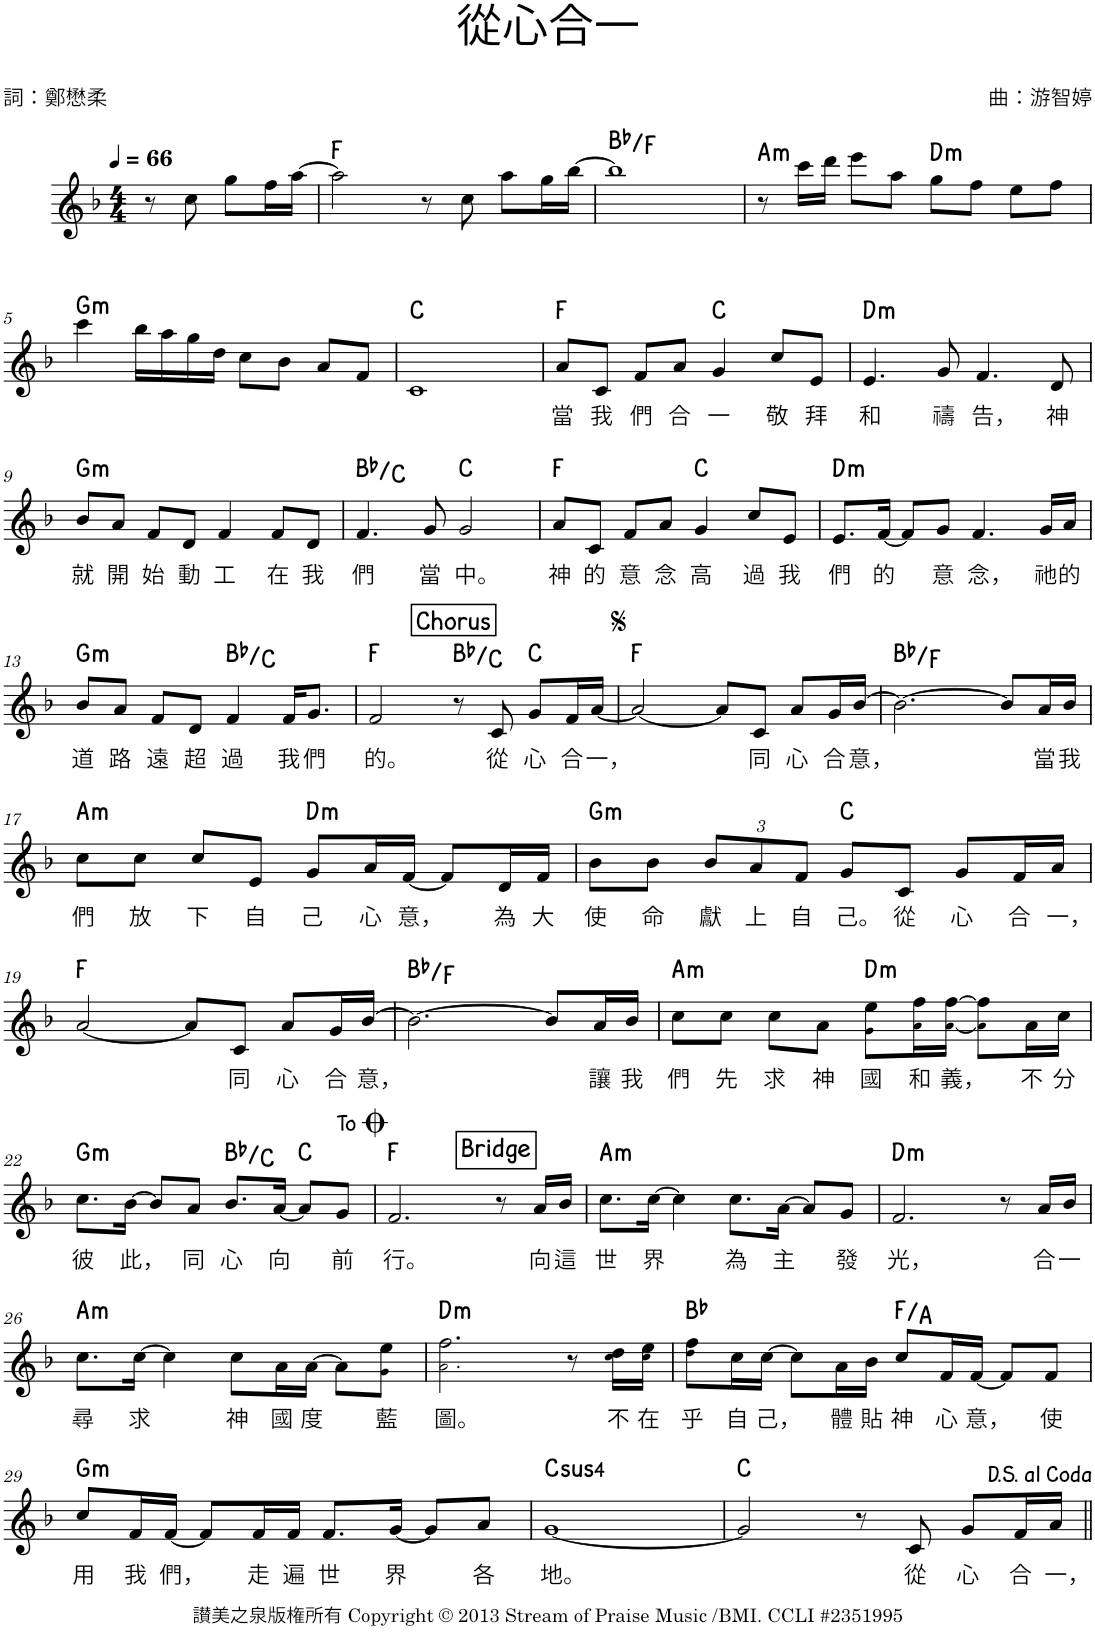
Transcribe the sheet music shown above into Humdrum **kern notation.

**kern	**text	**harte
*part1	*part1	*part1
*staff1	*staff1	*
*I"Piano	*	*
*I'Pno.	*	*
*clefG2	*	*
*k[b-]	*	*
*M4/4	*	*
*MM66	*	*
=1	=1	=1
8r	.	.
8cc\	.	.
8gg\L	.	.
16ff\L	.	.
[16aa\JJ	.	.
=2	=2	=2
2aa\]	.	F:maj
8r	.	.
8cc\	.	.
8aa\L	.	.
16gg\L	.	.
[16bb-\JJ	.	.
=3	=3	=3
1bb-]	.	Bb:maj/5
=4	=4	=4
!	!	!LO:H:kt=m
8r	.	A:min
16ccc\LL	.	.
16ddd\JJ	.	.
8eee\L	.	.
8aa\J	.	.
!	!	!LO:H:kt=m
8gg\L	.	D:min
8ff\J	.	.
8ee\L	.	.
8ff\J	.	.
!!LO:LB:g=z
=5	=5	=5
!	!	!LO:H:kt=m
4ccc\	.	G:min
16bb-\LL	.	.
16aa\	.	.
16gg\	.	.
16dd\JJ	.	.
8cc\L	.	.
8b-\J	.	.
8a/L	.	.
8f/J	.	.
=6	=6	=6
1c	.	C:maj
=7	=7	=7
!	!LO:LY:b	!
8a/L	當	F:maj
!	!LO:LY:b	!
8c/J	我	.
!	!LO:LY:b	!
8f/L	們	.
!	!LO:LY:b	!
8a/J	合	.
!	!LO:LY:b	!
4g/	一	C:maj
!	!LO:LY:b	!
8cc/L	敬	.
!	!LO:LY:b	!
8e/J	拜	.
=8	=8	=8
!	!LO:LY:b	!LO:H:kt=m
4.e/	和	D:min
!	!LO:LY:b	!
8g/	禱	.
!	!LO:LY:b	!
4.f/	告，	.
!	!LO:LY:b	!
8d/	神	.
!!LO:LB:g=z
=9	=9	=9
!	!LO:LY:b	!LO:H:kt=m
8b-/L	就	G:min
!	!LO:LY:b	!
8a/J	開	.
!	!LO:LY:b	!
8f/L	始	.
!	!LO:LY:b	!
8d/J	動	.
!	!LO:LY:b	!
4f/	工	.
!	!LO:LY:b	!
8f/L	在	.
!	!LO:LY:b	!
8d/J	我	.
=10	=10	=10
!	!LO:LY:b	!
4.f/	們	Bb:maj/2
!	!LO:LY:b	!
8g/	當	.
!	!LO:LY:b	!
2g/	中。	C:maj
=11	=11	=11
!	!LO:LY:b	!
8a/L	神	F:maj
!	!LO:LY:b	!
8c/J	的	.
!	!LO:LY:b	!
8f/L	意	.
!	!LO:LY:b	!
8a/J	念	.
!	!LO:LY:b	!
4g/	高	C:maj
!	!LO:LY:b	!
8cc/L	過	.
!	!LO:LY:b	!
8e/J	我	.
=12	=12	=12
!	!LO:LY:b	!LO:H:kt=m
8.e/L	們	D:min
!	!LO:LY:b	!
[16f/Jk	的	.
8f/L]	.	.
!	!LO:LY:b	!
8g/J	意	.
!	!LO:LY:b	!
4.f/	念，	.
!	!LO:LY:b	!
16g/LL	祂	.
!	!LO:LY:b	!
16a/JJ	的	.
!!LO:LB:g=z
=13	=13	=13
!	!LO:LY:b	!LO:H:kt=m
8b-/L	道	G:min
!	!LO:LY:b	!
8a/J	路	.
!	!LO:LY:b	!
8f/L	遠	.
!	!LO:LY:b	!
8d/J	超	.
!	!LO:LY:b	!
4f/	過	Bb:maj/2
!	!LO:LY:b	!
16f/KL	我	.
!	!LO:LY:b	!
8.g/J	們	.
!!LO:REH:place=s1:a:B:cj:fs=14:t=Chorus:qo=2
=14	=14	=14
!	!LO:LY:b	!
2f/	的。	F:maj
8r	.	Bb:maj/2
!	!LO:LY:b	!
8c/	從	.
!	!LO:LY:b	!
8g/L	心	C:maj
!	!LO:LY:b	!
16f/L	合	.
!	!LO:LY:b	!
[16a/JJ	一，	.
=15	=15	=15
2a/_	.	F:maj
8a/L]	.	.
!	!LO:LY:b	!
8c/J	同	.
!	!LO:LY:b	!
8a/L	心	.
!	!LO:LY:b	!
16g/L	合	.
!	!LO:LY:b	!
[16b-/JJ	意，	.
=16	=16	=16
2.b-\_	.	Bb:maj/5
8b-/L]	.	.
!	!LO:LY:b	!
16a/L	當	.
!	!LO:LY:b	!
16b-/JJ	我	.
!!LO:LB:g=z
=17	=17	=17
!	!LO:LY:b	!LO:H:kt=m
8cc\L	們	A:min
!	!LO:LY:b	!
8cc\J	放	.
!	!LO:LY:b	!
8cc/L	下	.
!	!LO:LY:b	!
8e/J	自	.
!	!LO:LY:b	!LO:H:kt=m
8g/L	己	D:min
!	!LO:LY:b	!
16a/L	心	.
!	!LO:LY:b	!
[16f/JJ	意，	.
8f/L]	.	.
!	!LO:LY:b	!
16d/L	為	.
!	!LO:LY:b	!
16f/JJ	大	.
=18	=18	=18
!	!LO:LY:b	!LO:H:kt=m
8b-\L	使	G:min
!	!LO:LY:b	!
8b-\J	命	.
*Xbrackettup	*	*
!	!LO:LY:b	!
12b-/L	獻	.
!	!LO:LY:b	!
12a/	上	.
!	!LO:LY:b	!
12f/J	自	.
!	!LO:LY:b	!
8g/L	己。	C:maj
!	!LO:LY:b	!
8c/J	從	.
!	!LO:LY:b	!
8g/L	心	.
!	!LO:LY:b	!
16f/L	合	.
!	!LO:LY:b	!
16a/JJ	一，	.
!!LO:LB:g=z
=19	=19	=19
[2a/	.	F:maj
8a/L]	.	.
!	!LO:LY:b	!
8c/J	同	.
!	!LO:LY:b	!
8a/L	心	.
!	!LO:LY:b	!
16g/L	合	.
!	!LO:LY:b	!
[16b-/JJ	意，	.
=20	=20	=20
2.b-\_	.	Bb:maj/5
8b-/L]	.	.
!	!LO:LY:b	!
16a/L	讓	.
!	!LO:LY:b	!
16b-/JJ	我	.
=21	=21	=21
!	!LO:LY:b	!LO:H:kt=m
8cc\L	們	A:min
!	!LO:LY:b	!
8cc\J	先	.
!	!LO:LY:b	!
8cc\L	求	.
!	!LO:LY:b	!
8a\J	神	.
!	!LO:LY:b	!LO:H:kt=m
8g!\ 8ee\L	國	D:min
!	!LO:LY:b	!
16a!\ 16ff\L	和	.
!	!LO:LY:b	!
[16a!\ [16ff\JJ	義，	.
8a!\] 8ff\]L	.	.
!	!LO:LY:b	!
16a\L	不	.
!	!LO:LY:b	!
16cc\JJ	分	.
!!LO:LB:g=z
=22	=22	=22
!	!LO:LY:b	!LO:H:kt=m
8.cc\L	彼	G:min
!	!LO:LY:b	!
[16b-\Jk	此，	.
8b-/L]	.	.
!	!LO:LY:b	!
8a/J	同	.
!	!LO:LY:b	!
8.b-/L	心	Bb:maj/2
!	!LO:LY:b	!
[16a/Jk	向	.
8a/L]	.	C:maj
!	!LO:LY:b	!
8g/J	前	.
!LO:TX:a:t=To	!	!
!!LO:REH:place=s1:a:B:cj:fs=14:t=Bridge:qo=3
=23	=23	=23
!	!LO:LY:b	!
2.f/	行。	F:maj
8r	.	.
!	!LO:LY:b	!
16a/LL	向	.
!	!LO:LY:b	!
16b-/JJ	這	.
=24	=24	=24
!	!LO:LY:b	!LO:H:kt=m
8.cc\L	世	A:min
!	!LO:LY:b	!
[16cc\Jk	界	.
4cc\]	.	.
!	!LO:LY:b	!
8.cc\L	為	.
!	!LO:LY:b	!
[16a\Jk	主	.
8a/L]	.	.
!	!LO:LY:b	!
8g/J	發	.
=25	=25	=25
!	!LO:LY:b	!LO:H:kt=m
2.f/	光，	D:min
8r	.	.
!	!LO:LY:b	!
16a/LL	合	.
!	!LO:LY:b	!
16b-/JJ	一	.
!!LO:LB:g=z
=26	=26	=26
!	!LO:LY:b	!LO:H:kt=m
8.cc\L	尋	A:min
!	!LO:LY:b	!
[16cc\Jk	求	.
4cc\]	.	.
!	!LO:LY:b	!
8cc\L	神	.
!	!LO:LY:b	!
16a\L	國	.
!	!LO:LY:b	!
[16a\JJ	度	.
8a\L]	.	.
!	!LO:LY:b	!
8g!\ 8ee\J	藍	.
=27	=27	=27
!	!LO:LY:b	!LO:H:kt=m
2.a!\ 2.ff\	圖。	D:min
8r	.	.
!	!LO:LY:b	!
16cc!\ 16dd\LL	不	.
!	!LO:LY:b	!
16cc!\ 16ee\JJ	在	.
=28	=28	=28
!	!LO:LY:b	!
8dd!\ 8ff\L	乎	Bb:maj
!	!LO:LY:b	!
16cc\L	自	.
!	!LO:LY:b	!
[16cc\JJ	己，	.
8cc\L]	.	.
!	!LO:LY:b	!
16a\L	體	.
!	!LO:LY:b	!
16b-\JJ	貼	.
!	!LO:LY:b	!
8cc/L	神	F:maj/3
!	!LO:LY:b	!
16f/L	心	.
!	!LO:LY:b	!
[16f/JJ	意，	.
8f/L]	.	.
!	!LO:LY:b	!
8f/J	使	.
!!LO:LB:g=z
=29	=29	=29
!	!LO:LY:b	!LO:H:kt=m
8cc/L	用	G:min
!	!LO:LY:b	!
16f/L	我	.
!	!LO:LY:b	!
[16f/JJ	們，	.
8f/L]	.	.
!	!LO:LY:b	!
16f/L	走	.
!	!LO:LY:b	!
16f/JJ	遍	.
!	!LO:LY:b	!
8.f/L	世	.
!	!LO:LY:b	!
[16g/Jk	界	.
8g/L]	.	.
!	!LO:LY:b	!
8a/J	各	.
=30	=30	=30
!	!LO:LY:b	!LO:H:kt=4
[1g	地。	C:sus4
=31	=31	=31
2g/]	.	C:maj
8r	.	.
!	!LO:LY:b	!
8c/	從	.
!	!LO:LY:b	!
8g/L	心	.
!	!LO:LY:b	!
16f/L	合	.
!	!LO:LY:b	!
16a/JJ	一，	.
=||	=||	=||
*-	*-	*-
